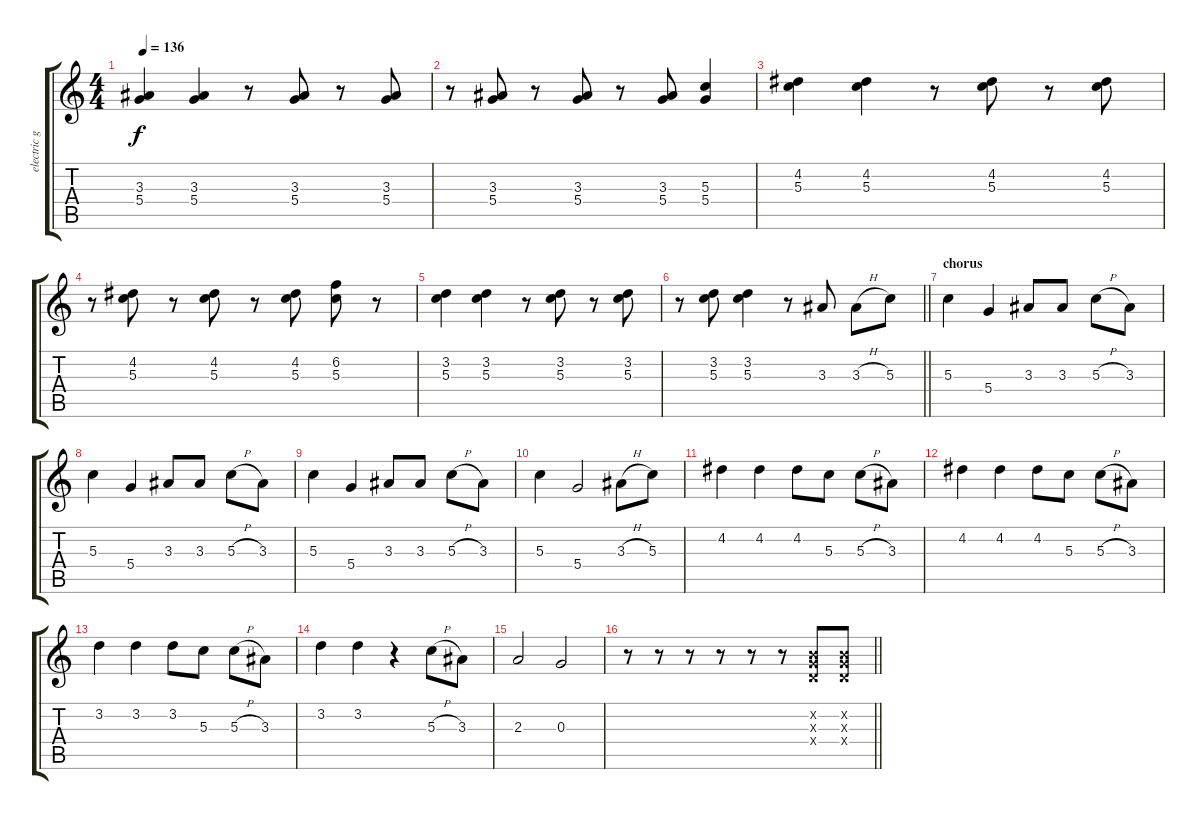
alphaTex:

\track ("electric guitar" "electric g") {instrument overdrivenguitar}
\staff {score tabs}
\tuning (E4 B3 G3 D3 A2 E2) {hide}
\ts (4 4)
\tempo 136
\clef g2
\ks c
(3.3 5.4).4{dy f} (3.3 5.4).4 r.8 (3.3 5.4).8 r.8 (3.3 5.4).8 |
r.8 (3.3 5.4).8 r.8 (3.3 5.4).8 r.8 (3.3 5.4).8 (5.3 5.4).4 |
(4.2 5.3).4 (4.2 5.3).4 r.8 (4.2 5.3).8 r.8 (4.2 5.3).8 |
r.8 (4.2 5.3).8 r.8 (4.2 5.3).8 r.8 (4.2 5.3).8 (6.2 5.3).8 r.8 |
(3.2 5.3).4 (3.2 5.3).4 r.8 (3.2 5.3).8 r.8 (3.2 5.3).8 |
\barLineRight lightlight
r.8 (3.2 5.3).8 (3.2 5.3).4 r.8 3.3.8 3.3{h}.8 5.3.8 |
\section ("" "chorus")
5.3.4 5.4.4 3.3.8 3.3.8 5.3{h}.8 3.3.8 |
5.3.4 5.4.4 3.3.8 3.3.8 5.3{h}.8 3.3.8 |
5.3.4 5.4.4 3.3.8 3.3.8 5.3{h}.8 3.3.8 |
5.3.4 5.4.2 3.3{h}.8 5.3.8 |
4.2.4 4.2.4 4.2.8 5.3.8 5.3{h}.8 3.3.8 |
4.2.4 4.2.4 4.2.8 5.3.8 5.3{h}.8 3.3.8 |
3.2.4 3.2.4 3.2.8 5.3.8 5.3{h}.8 3.3.8 |
3.2.4 3.2.4 r.4 5.3{h}.8 3.3.8 |
2.3.2 0.3.2 |
\barLineRight lightlight
r.8 r.8 r.8 r.8 r.8 r.8 (0.2{x} 0.3{x} 0.4{x}).8 (0.2{x} 0.3{x} 0.4{x}).8
